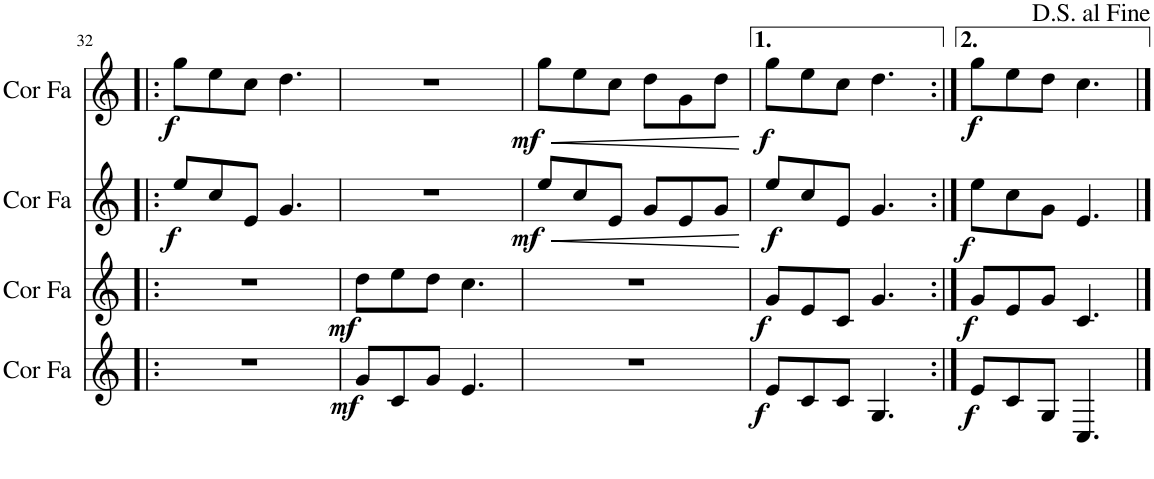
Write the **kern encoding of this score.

**kern	**dynam	**kern	**dynam	**kern	**dynam	**kern	**dynam
*part4	*part4	*part3	*part3	*part2	*part2	*part1	*part1
*staff4	*staff4	*staff3	*staff3	*staff2	*staff2	*staff1	*staff1
*I"Cor en Fa	*	*I"Cor en Fa	*	*I"Cor en Fa	*	*I"Cor en Fa	*
*I'Cor Fa	*	*I'Cor Fa	*	*I'Cor Fa	*	*I'Cor Fa	*
!!LO:PB:g=z
*clefG2	*	*clefG2	*	*clefG2	*	*clefG2	*
*Trd4c7	*	*Trd4c7	*	*Trd4c7	*	*Trd4c7	*
*k[]	*	*k[]	*	*k[]	*	*k[]	*
*M6/8	*	*M6/8	*	*M6/8	*	*M6/8	*
=32!|:	=32!|:	=32!|:	=32!|:	=32!|:	=32!|:	=32!|:	=32!|:
!	!	!	!	!	!LO:DY:b	!	!LO:DY:b
2.r	.	2.r	.	8ee/L	f	8gg\L	f
.	.	.	.	8cc/	.	8ee\	.
.	.	.	.	8e/J	.	8cc\J	.
.	.	.	.	4.g/	.	4.dd\	.
=33	=33	=33	=33	=33	=33	=33	=33
!	!LO:DY:b	!	!LO:DY:b	!	!	!	!
8g/L	mf	8dd\L	mf	2.r	.	2.r	.
8c/	.	8ee\	.	.	.	.	.
8g/J	.	8dd\J	.	.	.	.	.
4.e/	.	4.cc\	.	.	.	.	.
=34	=34	=34	=34	=34	=34	=34	=34
!	!	!	!	!	!LO:HP:b	!	!LO:HP:b
!	!	!	!	!	!LO:DY:n=1:b	!	!LO:DY:n=1:b
2.r	.	2.r	.	8ee/L	< mf	8gg\L	< mf
.	.	.	.	8cc/	.	8ee\	.
.	.	.	.	8e/J	.	8cc\J	.
.	.	.	.	8g/L	.	8dd\L	.
.	.	.	.	8e/	.	8g\	.
.	.	.	.	8g/J	.	8dd\J	.
.	.	.	.	.	[	.	[
=35	=35	=35	=35	=35	=35	=35	=35
!	!LO:DY:b	!	!LO:DY:b	!	!LO:DY:b	!	!LO:DY:b
8e/L	f	8g/L	f	8ee/L	f	8gg\L	f
8c/	.	8e/	.	8cc/	.	8ee\	.
8c/J	.	8c/J	.	8e/J	.	8cc\J	.
4.G/	.	4.g/	.	4.g/	.	4.dd\	.
=36:|!	=36:|!	=36:|!	=36:|!	=36:|!	=36:|!	=36:|!	=36:|!
!	!LO:DY:b	!	!LO:DY:b	!	!LO:DY:b	!	!LO:DY:b
8e/L	f	8g/L	f	8ee\L	f	8gg\L	f
8c/	.	8e/	.	8cc\	.	8ee\	.
8G/J	.	8g/J	.	8g\J	.	8dd\J	.
4.C/	.	4.c/	.	4.e/	.	4.cc\	.
==	==	==	==	==	==	==	==
*-	*-	*-	*-	*-	*-	*-	*-
